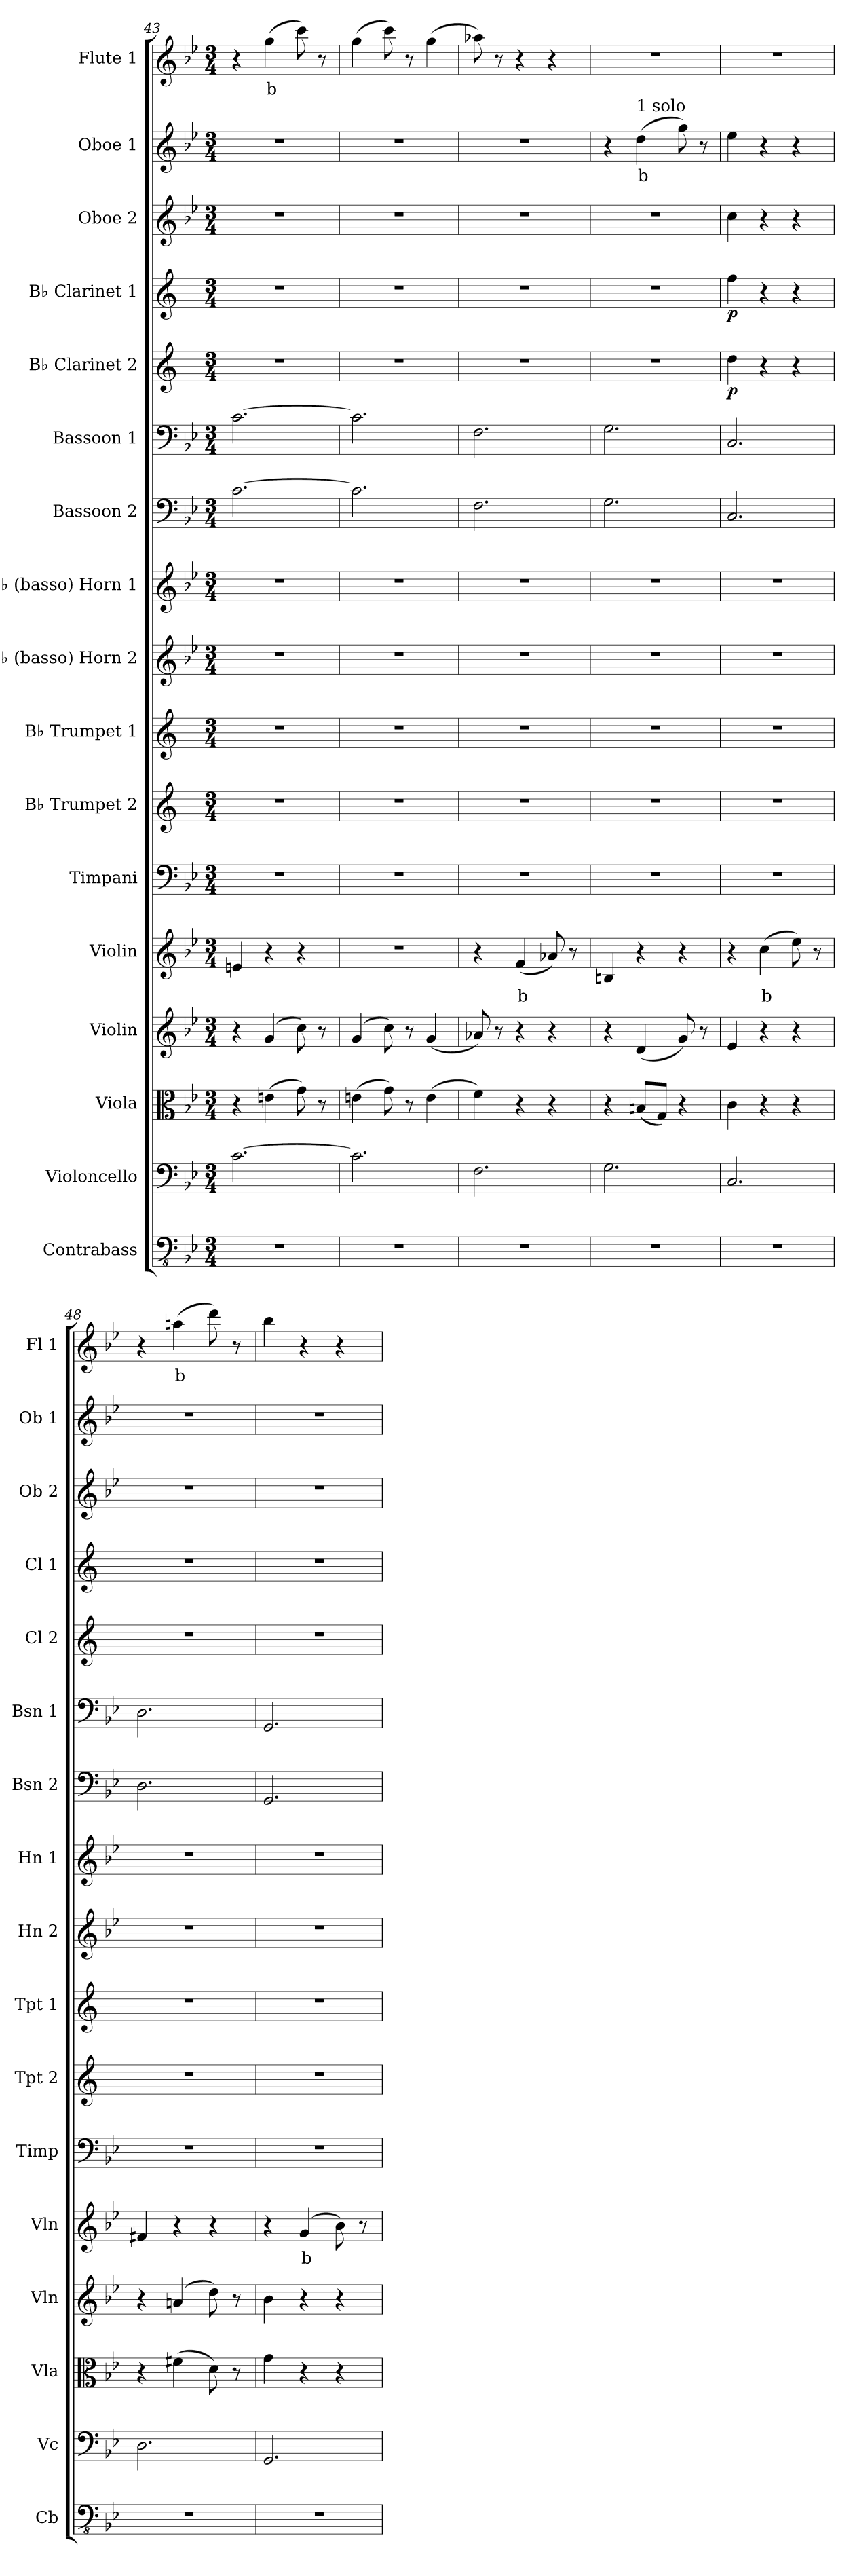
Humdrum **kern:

**kern	**kern	**kern	**kern	**kern	**text	**kern	**kern	**kern	**kern	**kern	**kern	**kern	**kern	**dynam	**kern	**dynam	**kern	**kern	**text	**kern	**text
*part17	*part16	*part15	*part14	*part13	*part13	*part12	*part11	*part10	*part9	*part8	*part7	*part6	*part5	*part5	*part4	*part4	*part3	*part2	*part2	*part1	*part1
*staff17	*staff16	*staff15	*staff14	*staff13	*staff13	*staff12	*staff11	*staff10	*staff9	*staff8	*staff7	*staff6	*staff5	*staff5	*staff4	*staff4	*staff3	*staff2	*staff2	*staff1	*staff1
*I"Contrabass	*I"Violoncello	*I"Viola	*I"Violin	*I"Violin	*	*I"Timpani	*I"B♭ Trumpet 2	*I"B♭ Trumpet 1	*I"B♭ (basso) Horn 2	*I"B♭ (basso) Horn 1	*I"Bassoon 2	*I"Bassoon 1	*I"B♭ Clarinet 2	*	*I"B♭ Clarinet 1	*	*I"Oboe 2	*I"Oboe 1	*	*I"Flute 1	*
*I'Cb	*I'Vc	*I'Vla	*I'Vln	*I'Vln	*	*I'Timp	*I'Tpt 2	*I'Tpt 1	*I'Hn 2	*I'Hn 1	*I'Bsn 2	*I'Bsn 1	*I'Cl 2	*	*I'Cl 1	*	*I'Ob 2	*I'Ob 1	*	*I'Fl 1	*
*clefFv4	*clefF4	*clefC3	*clefG2	*clefG2	*	*clefF4	*clefG2	*clefG2	*clefG2	*clefG2	*clefF4	*clefF4	*clefG2	*	*clefG2	*	*clefG2	*clefG2	*	*clefG2	*
*	*	*	*	*	*	*	*ITrd1c2	*ITrd1c2	*ITrd8c14	*ITrd8c14	*	*	*ITrd1c2	*	*ITrd1c2	*	*	*	*	*	*
*k[b-e-]	*k[b-e-]	*k[b-e-]	*k[b-e-]	*k[b-e-]	*	*k[b-e-]	*k[b-e-]	*k[b-e-]	*k[b-e-]	*k[b-e-]	*k[b-e-]	*k[b-e-]	*k[b-e-]	*	*k[b-e-]	*	*k[b-e-]	*k[b-e-]	*	*k[b-e-]	*
*M3/4	*M3/4	*M3/4	*M3/4	*M3/4	*	*M3/4	*M3/4	*M3/4	*M3/4	*M3/4	*M3/4	*M3/4	*M3/4	*	*M3/4	*	*M3/4	*M3/4	*	*M3/4	*
=43	=43	=43	=43	=43	=43	=43	=43	=43	=43	=43	=43	=43	=43	=43	=43	=43	=43	=43	=43	=43	=43
2.r	[2.c\	4r	4r	4en/	.	2.r	2.r	2.r	2.r	2.r	[2.c\	[2.c\	2.r	.	2.r	.	2.r	2.r	.	4r	.
!	!	!	!	!	!	!	!	!	!	!	!	!	!	!	!	!	!	!	!	!	!LO:LY:b:color=#FF0000
.	.	(4en\	(4g/	4r	.	.	.	.	.	.	.	.	.	.	.	.	.	.	.	(4gg\	b
.	.	8g\)	8cc\)	4r	.	.	.	.	.	.	.	.	.	.	.	.	.	.	.	8ccc\)	.
.	.	8r	8r	.	.	.	.	.	.	.	.	.	.	.	.	.	.	.	.	8r	.
=44	=44	=44	=44	=44	=44	=44	=44	=44	=44	=44	=44	=44	=44	=44	=44	=44	=44	=44	=44	=44	=44
2.r	2.c\]	(4en\	(4g/	2.r	.	2.r	2.r	2.r	2.r	2.r	2.c\]	2.c\]	2.r	.	2.r	.	2.r	2.r	.	(4gg\	.
.	.	8g\)	8cc\)	.	.	.	.	.	.	.	.	.	.	.	.	.	.	.	.	8ccc\)	.
.	.	8r	8r	.	.	.	.	.	.	.	.	.	.	.	.	.	.	.	.	8r	.
.	.	(4e\	(4g/	.	.	.	.	.	.	.	.	.	.	.	.	.	.	.	.	(4gg\	.
=45	=45	=45	=45	=45	=45	=45	=45	=45	=45	=45	=45	=45	=45	=45	=45	=45	=45	=45	=45	=45	=45
2.r	2.F\	4f\)	8a-X/)	4r	.	2.r	2.r	2.r	2.r	2.r	2.F\	2.F\	2.r	.	2.r	.	2.r	2.r	.	8aa-X\)	.
.	.	.	8r	.	.	.	.	.	.	.	.	.	.	.	.	.	.	.	.	8r	.
!	!	!	!	!	!LO:LY:b:color=#FF0000	!	!	!	!	!	!	!	!	!	!	!	!	!	!	!	!
.	.	4r	4r	(4f/	b	.	.	.	.	.	.	.	.	.	.	.	.	.	.	4r	.
.	.	4r	4r	8a-X/)	.	.	.	.	.	.	.	.	.	.	.	.	.	.	.	4r	.
.	.	.	.	8r	.	.	.	.	.	.	.	.	.	.	.	.	.	.	.	.	.
=46	=46	=46	=46	=46	=46	=46	=46	=46	=46	=46	=46	=46	=46	=46	=46	=46	=46	=46	=46	=46	=46
2.r	2.G\	4r	4r	4Bn/	.	2.r	2.r	2.r	2.r	2.r	2.G\	2.G\	2.r	.	2.r	.	2.r	4r	.	2.r	.
!	!	!	!	!	!	!	!	!	!	!	!	!	!	!	!	!	!	!LO:TX:a:t=1 solo	!	!	!
!	!	!	!	!	!	!	!	!	!	!	!	!	!	!	!	!	!	!	!LO:LY:b:color=#FF0000	!	!
.	.	(8Bn/L	(4d/	4r	.	.	.	.	.	.	.	.	.	.	.	.	.	(4dd\	b	.	.
.	.	8G/J)	.	.	.	.	.	.	.	.	.	.	.	.	.	.	.	.	.	.	.
.	.	4r	8g/)	4r	.	.	.	.	.	.	.	.	.	.	.	.	.	8gg\)	.	.	.
.	.	.	8r	.	.	.	.	.	.	.	.	.	.	.	.	.	.	8r	.	.	.
!!LO:PB:g=z
=47	=47	=47	=47	=47	=47	=47	=47	=47	=47	=47	=47	=47	=47	=47	=47	=47	=47	=47	=47	=47	=47
!	!	!	!	!	!	!	!	!	!	!	!	!	!	!LO:DY:b	!	!LO:DY:b	!	!	!	!	!
2.r	2.C/	4c\	4e-/	4r	.	2.r	2.r	2.r	2.r	2.r	2.C/	2.C/	4cc\	p	4ee-\	p	4cc\	4ee-\	.	2.r	.
!	!	!	!	!	!LO:LY:b:color=#FF0000	!	!	!	!	!	!	!	!	!	!	!	!	!	!	!	!
.	.	4r	4r	(4cc\	b	.	.	.	.	.	.	.	4r	.	4r	.	4r	4r	.	.	.
.	.	4r	4r	8ee-\)	.	.	.	.	.	.	.	.	4r	.	4r	.	4r	4r	.	.	.
.	.	.	.	8r	.	.	.	.	.	.	.	.	.	.	.	.	.	.	.	.	.
=48	=48	=48	=48	=48	=48	=48	=48	=48	=48	=48	=48	=48	=48	=48	=48	=48	=48	=48	=48	=48	=48
2.r	2.D\	4r	4r	4f#X/	.	2.r	2.r	2.r	2.r	2.r	2.D\	2.D\	2.r	.	2.r	.	2.r	2.r	.	4r	.
!	!	!	!	!	!	!	!	!	!	!	!	!	!	!	!	!	!	!	!	!	!LO:LY:b:color=#FF0000
.	.	(4f#X\	(4an/	4r	.	.	.	.	.	.	.	.	.	.	.	.	.	.	.	(4aan\	b
.	.	8d\)	8dd\)	4r	.	.	.	.	.	.	.	.	.	.	.	.	.	.	.	8ddd\)	.
.	.	8r	8r	.	.	.	.	.	.	.	.	.	.	.	.	.	.	.	.	8r	.
=49	=49	=49	=49	=49	=49	=49	=49	=49	=49	=49	=49	=49	=49	=49	=49	=49	=49	=49	=49	=49	=49
2.r	2.GG/	4g\	4b-\	4r	.	2.r	2.r	2.r	2.r	2.r	2.GG/	2.GG/	2.r	.	2.r	.	2.r	2.r	.	4bb-\	.
!	!	!	!	!	!LO:LY:b:color=#FF0000	!	!	!	!	!	!	!	!	!	!	!	!	!	!	!	!
.	.	4r	4r	(4g/	b	.	.	.	.	.	.	.	.	.	.	.	.	.	.	4r	.
.	.	4r	4r	8b-\)	.	.	.	.	.	.	.	.	.	.	.	.	.	.	.	4r	.
.	.	.	.	8r	.	.	.	.	.	.	.	.	.	.	.	.	.	.	.	.	.
=	=	=	=	=	=	=	=	=	=	=	=	=	=	=	=	=	=	=	=	=	=
*-	*-	*-	*-	*-	*-	*-	*-	*-	*-	*-	*-	*-	*-	*-	*-	*-	*-	*-	*-	*-	*-
